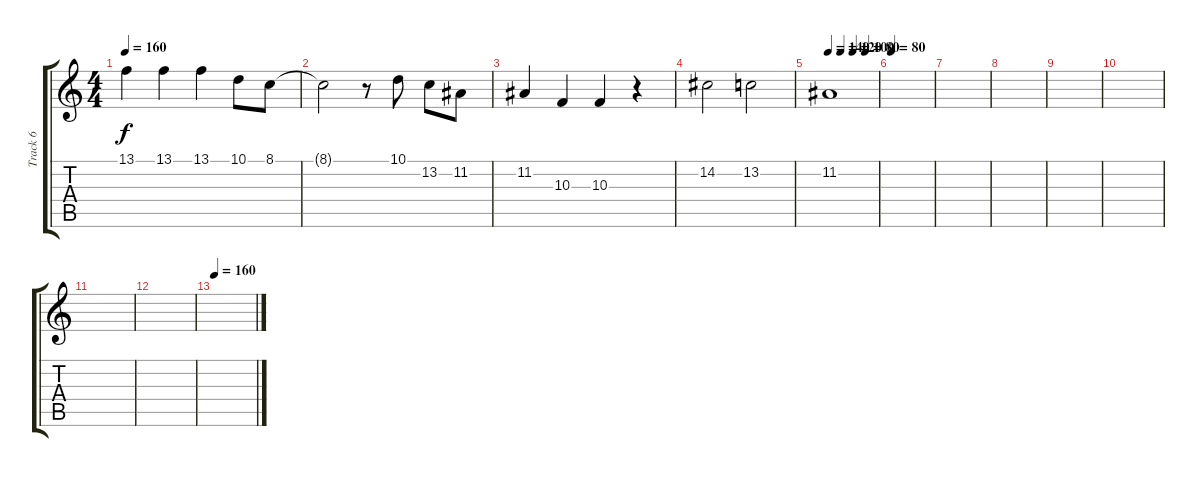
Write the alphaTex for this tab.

\track ("Track 6" "Track 6") {instrument cello}
\staff {score tabs}
\tuning (E4 B3 G3 D3 A2 E2) {hide}
\ts (4 4)
\tempo 160
\clef g2
\ks c
13.1.4{dy f} 13.1.4 13.1.4 10.1.8 8.1.8 |
8.1{t}.2 r.8 10.1.8 13.2.8 11.2.8 |
11.2.4 10.3.4 10.3.4 r.4 |
14.2.2 13.2.2 |
\tempo 140
\tempo (120 0.25)
\tempo (100 0.5)
\tempo (80 0.75)
11.2.1 |
\tempo 80
|
|
|
|
|
|
|
\tempo 160
